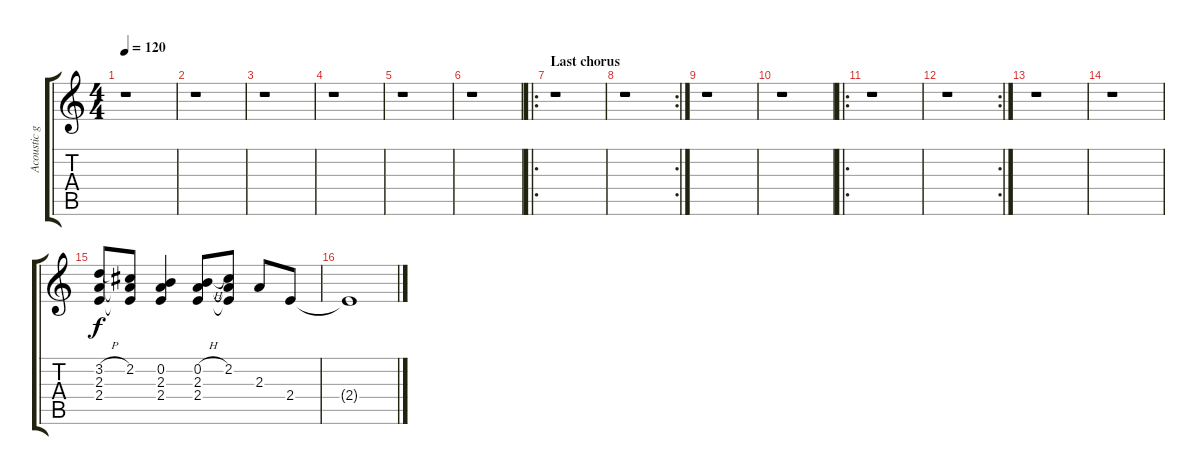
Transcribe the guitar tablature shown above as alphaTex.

\track ("Acoustic guitar 2" "Acoustic g") {instrument acousticguitarsteel}
\staff {score tabs}
\tuning (E4 B3 G3 D3 A2 E2) {hide}
\ts (4 4)
\tempo 120
\clef g2
\ks c
r.1{dy f} |
r.1 |
r.1 |
r.1 |
r.1 |
r.1 |
\ro
\section ("" "Last chorus")
r.1 |
\rc 2
r.1 |
r.1 |
r.1 |
\ro
r.1 |
\rc 2
r.1 |
r.1 |
r.1 |
(3.2{h} 2.3 2.4).8 (2.2 2.3{t} 2.4{t}).8 (0.2 2.3 2.4).4 (0.2{h} 2.3 2.4).8 (2.2 2.3{t} 2.4{t}).8 2.3.8 2.4.8 |
2.4{t}.1
